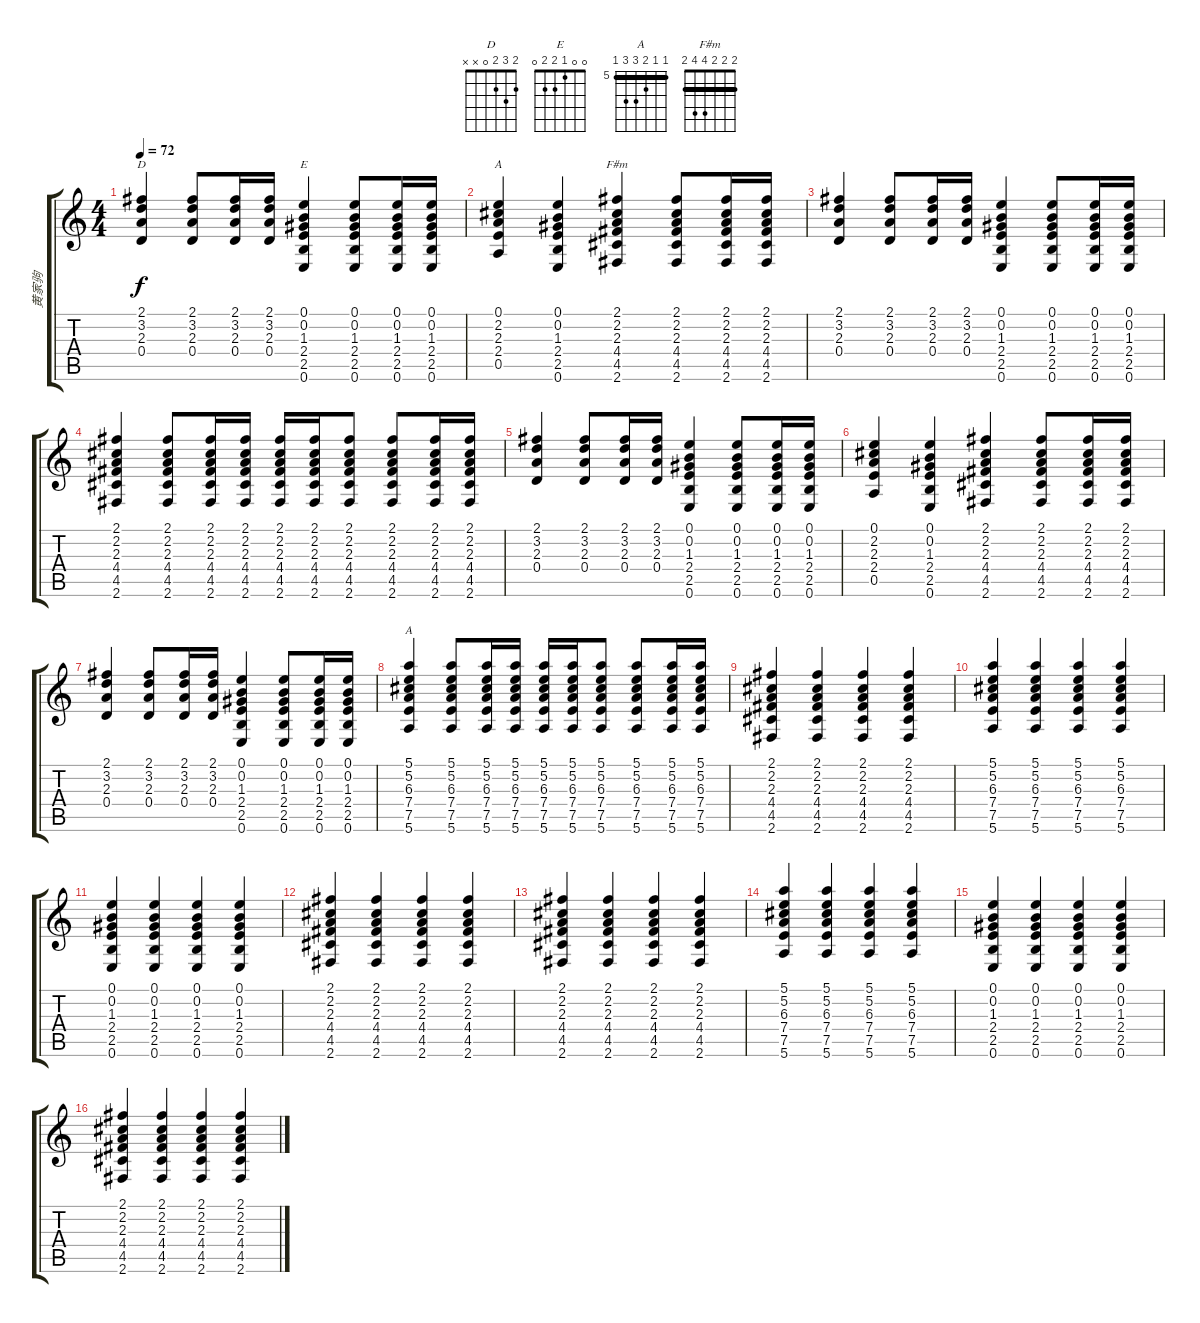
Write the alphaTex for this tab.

\track ("黄家驹" "黄家驹") {instrument acousticguitarsteel}
\staff {score tabs}
\tuning (E4 B3 G3 D3 A2 E2) {hide}
\chord ("D" 2 3 2 0 x x)
\chord ("E" 0 0 1 2 2 0)
\chord ("A" 0 2 2 2 0 x)
\chord ("F#m" 2 2 2 4 4 2) {barre 2}
\chord ("A" 5 5 6 7 7 5) {firstfret 5 barre 5}
\ts (4 4)
\tempo 72
\clef g2
\ks c
(2.1 3.2 2.3 0.4).4{ch "D" dy f} (2.1 3.2 2.3 0.4).8 (2.1 3.2 2.3 0.4).16 (2.1 3.2 2.3 0.4).16 (0.1 0.2 1.3 2.4 2.5 0.6).4{ch "E"} (0.1 0.2 1.3 2.4 2.5 0.6).8 (0.1 0.2 1.3 2.4 2.5 0.6).16 (0.1 0.2 1.3 2.4 2.5 0.6).16 |
(0.1 2.2 2.3 2.4 0.5).4{ch "A"} (0.1 0.2 1.3 2.4 2.5 0.6).4 (2.1 2.2 2.3 4.4 4.5 2.6).4{ch "F#m"} (2.1 2.2 2.3 4.4 4.5 2.6).8 (2.1 2.2 2.3 4.4 4.5 2.6).16 (2.1 2.2 2.3 4.4 4.5 2.6).16 |
(2.1 3.2 2.3 0.4).4 (2.1 3.2 2.3 0.4).8 (2.1 3.2 2.3 0.4).16 (2.1 3.2 2.3 0.4).16 (0.1 0.2 1.3 2.4 2.5 0.6).4 (0.1 0.2 1.3 2.4 2.5 0.6).8 (0.1 0.2 1.3 2.4 2.5 0.6).16 (0.1 0.2 1.3 2.4 2.5 0.6).16 |
(2.1 2.2 2.3 4.4 4.5 2.6).4 (2.1 2.2 2.3 4.4 4.5 2.6).8 (2.1 2.2 2.3 4.4 4.5 2.6).16 (2.1 2.2 2.3 4.4 4.5 2.6).16 (2.1 2.2 2.3 4.4 4.5 2.6).16 (2.1 2.2 2.3 4.4 4.5 2.6).16 (2.1 2.2 2.3 4.4 4.5 2.6).8 (2.1 2.2 2.3 4.4 4.5 2.6).8 (2.1 2.2 2.3 4.4 4.5 2.6).16 (2.1 2.2 2.3 4.4 4.5 2.6).16 |
(2.1 3.2 2.3 0.4).4 (2.1 3.2 2.3 0.4).8 (2.1 3.2 2.3 0.4).16 (2.1 3.2 2.3 0.4).16 (0.1 0.2 1.3 2.4 2.5 0.6).4 (0.1 0.2 1.3 2.4 2.5 0.6).8 (0.1 0.2 1.3 2.4 2.5 0.6).16 (0.1 0.2 1.3 2.4 2.5 0.6).16 |
(0.1 2.2 2.3 2.4 0.5).4 (0.1 0.2 1.3 2.4 2.5 0.6).4 (2.1 2.2 2.3 4.4 4.5 2.6).4 (2.1 2.2 2.3 4.4 4.5 2.6).8 (2.1 2.2 2.3 4.4 4.5 2.6).16 (2.1 2.2 2.3 4.4 4.5 2.6).16 |
(2.1 3.2 2.3 0.4).4 (2.1 3.2 2.3 0.4).8 (2.1 3.2 2.3 0.4).16 (2.1 3.2 2.3 0.4).16 (0.1 0.2 1.3 2.4 2.5 0.6).4 (0.1 0.2 1.3 2.4 2.5 0.6).8 (0.1 0.2 1.3 2.4 2.5 0.6).16 (0.1 0.2 1.3 2.4 2.5 0.6).16 |
(5.1 5.2 6.3 7.4 7.5 5.6).4{ch "A"} (5.1 5.2 6.3 7.4 7.5 5.6).8 (5.1 5.2 6.3 7.4 7.5 5.6).16 (5.1 5.2 6.3 7.4 7.5 5.6).16 (5.1 5.2 6.3 7.4 7.5 5.6).16 (5.1 5.2 6.3 7.4 7.5 5.6).16 (5.1 5.2 6.3 7.4 7.5 5.6).8 (5.1 5.2 6.3 7.4 7.5 5.6).8 (5.1 5.2 6.3 7.4 7.5 5.6).16 (5.1 5.2 6.3 7.4 7.5 5.6).16 |
(2.1 2.2 2.3 4.4 4.5 2.6).4 (2.1 2.2 2.3 4.4 4.5 2.6).4 (2.1 2.2 2.3 4.4 4.5 2.6).4 (2.1 2.2 2.3 4.4 4.5 2.6).4 |
(5.1 5.2 6.3 7.4 7.5 5.6).4 (5.1 5.2 6.3 7.4 7.5 5.6).4 (5.1 5.2 6.3 7.4 7.5 5.6).4 (5.1 5.2 6.3 7.4 7.5 5.6).4 |
(0.1 0.2 1.3 2.4 2.5 0.6).4 (0.1 0.2 1.3 2.4 2.5 0.6).4 (0.1 0.2 1.3 2.4 2.5 0.6).4 (0.1 0.2 1.3 2.4 2.5 0.6).4 |
(2.1 2.2 2.3 4.4 4.5 2.6).4 (2.1 2.2 2.3 4.4 4.5 2.6).4 (2.1 2.2 2.3 4.4 4.5 2.6).4 (2.1 2.2 2.3 4.4 4.5 2.6).4 |
(2.1 2.2 2.3 4.4 4.5 2.6).4 (2.1 2.2 2.3 4.4 4.5 2.6).4 (2.1 2.2 2.3 4.4 4.5 2.6).4 (2.1 2.2 2.3 4.4 4.5 2.6).4 |
(5.1 5.2 6.3 7.4 7.5 5.6).4 (5.1 5.2 6.3 7.4 7.5 5.6).4 (5.1 5.2 6.3 7.4 7.5 5.6).4 (5.1 5.2 6.3 7.4 7.5 5.6).4 |
(0.1 0.2 1.3 2.4 2.5 0.6).4 (0.1 0.2 1.3 2.4 2.5 0.6).4 (0.1 0.2 1.3 2.4 2.5 0.6).4 (0.1 0.2 1.3 2.4 2.5 0.6).4 |
(2.1 2.2 2.3 4.4 4.5 2.6).4 (2.1 2.2 2.3 4.4 4.5 2.6).4 (2.1 2.2 2.3 4.4 4.5 2.6).4 (2.1 2.2 2.3 4.4 4.5 2.6).4
